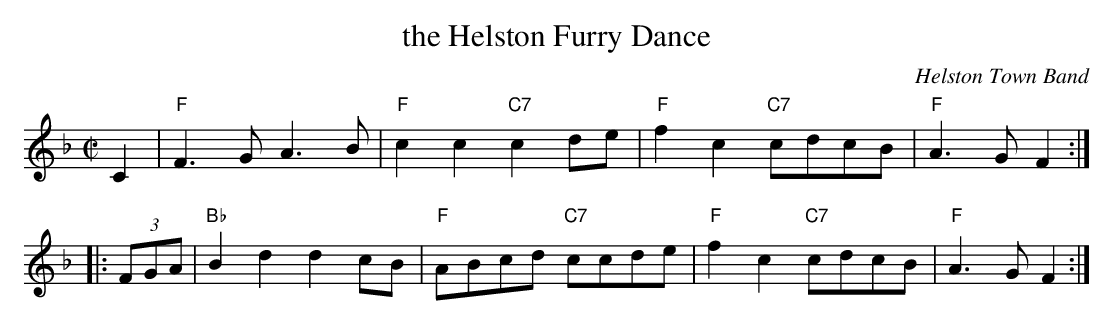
X:1
T: the Helston Furry Dance
O: Helston Town Band
M: C|
L: 1/8
K: F
      C2 |  "F"F3 G A3 B | "F"c2c2 "C7"c2de | "F"f2c2 "C7"cdcB | "F"A3 G F2 :|
|: (3FGA | "Bb"B2d2 d2cB | "F"ABcd "C7"ccde | "F"f2c2 "C7"cdcB | "F"A3 G F2 :|
